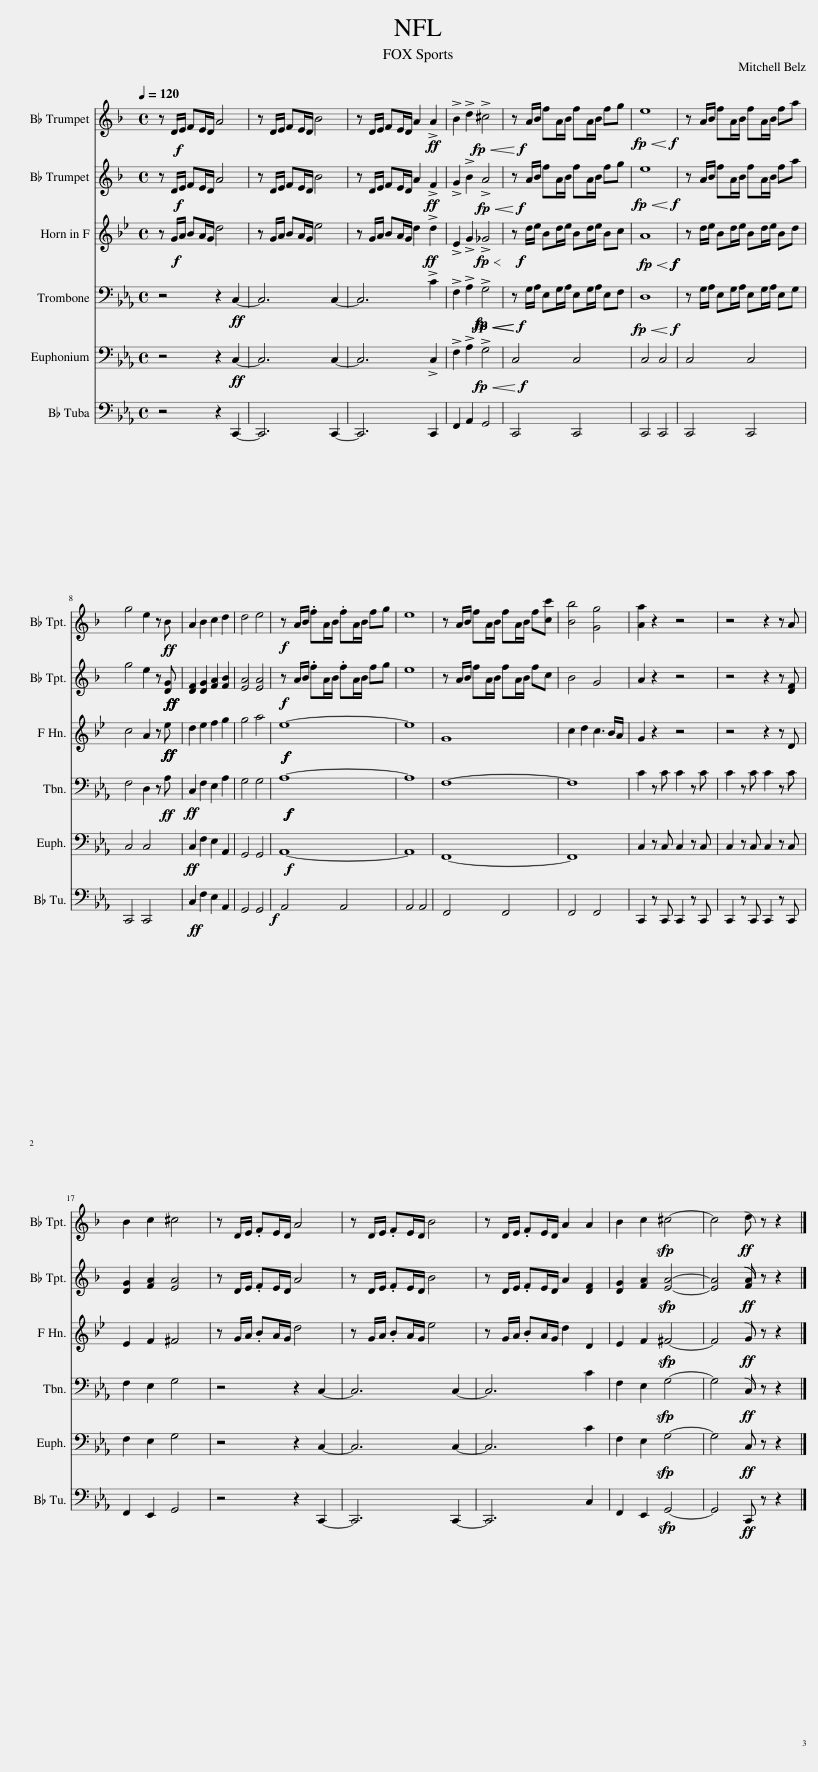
X:1
%%score 1 2 3 4 5 6
L:1/8
Q:1/4=120
M:4/4
I:linebreak $
K:Eb
V:1 treble transpose=-2
V:2 treble transpose=-2
V:3 treble transpose=-7
V:4 bass
V:5 bass
V:6 bass
V:1
[K:F] z!f! D/E/ FE/D/ A4 | z D/E/ FE/D/ B4 | z D/E/ FE/D/ A2!ff! !>!A2 | !>!B2 !>!d2!<(! !>!^c4!<)! |!f! z A/B/ fA/B/ fA/B/ fg | %5
!<(! e8!<)! |!f! z A/B/ fA/B/ fA/B/ fa |$ g4 e2 z!ff! B | A2 B2 c2 d2 | d4 e4 | %10
 z!f! A/B/ .fA/B/ .fA/B/ fg | e8 | z A/B/ fA/B/ fA/B/ f[cc'] | [Bb]4 [Gg]4 | [Aa]2 z2 z4 | %15
 z4 z2 z A |$ B2 c2 ^c4 | z D/E/ .FE/D/ A4 | z D/E/ .FE/D/ B4 | z D/E/ .FE/D/ A2 A2 | %20
 B2 c2 ^c4- | c4!ff! d z z2 |] %22
V:2
[K:F] z!f! D/E/ FE/D/ A4 | z D/E/ FE/D/ B4 | z D/E/ FE/D/ A2!ff! !>!F2 | !>!G2 !>!B2!<(! !>!A4!<)! |!f! z A/B/ fA/B/ fA/B/ fg | %5
!<(! e8!<)! |!f! z A/B/ fA/B/ fA/B/ fa |$ g4 e2 z!ff!!ff! [DG] | [DF]2 [DG]2 [FA]2 [FB]2 | [EA]4 [EA]4 | %10
 z!f! A/B/ .fA/B/ .fA/B/ fg | e8 | z A/B/ fA/B/ fA/B/ fc | B4 G4 | A2 z2 z4 | %15
 z4 z2 z [DF] |$ [DG]2 [FA]2 [EA]4 | z D/E/ .FE/D/ A4 | z D/E/ .FE/D/ B4 | z D/E/ .FE/D/ A2 [DF]2 | %20
 [DG]2 [FA]2 [EA]4- | [EA]4!ff! [FA] z z2 |] %22
V:3
[K:Bb] z!f! G/A/ BA/G/ d4 | z G/A/ BA/G/ e4 | z G/A/ BA/G/ d2!ff! !>!d2 | !>!E2 !>!G2!<(! !>!_G4!<)! | z!f! d/e/ Bd/e/ Bd/e/ Bc | %5
!<(! A8!<)! |!f!!f! z d/e/ Bd/e/ Bd/e/ Bd |$ c4 A2 z!ff!!ff! e | d2 e2 f2 g2 | g4 a4 | %10
!f!!f! e8- | e8 | G8 | c2 d2 c3 B/A/ | G2 z2 z4 | %15
 z4 z2 z D |$ E2 F2 ^F4 | z G/A/ .BA/G/ d4 | z G/A/ .BA/G/ e4 | z G/A/ .BA/G/ d2 D2 | %20
 E2 F2 ^F4- | F4!ff! G z z2 |] %22
V:4
 z4 z2!ff! C,2- | C,6 C,2- | C,6 !>!C2 | !>!F,2 !>!A,2!<(!!<(! !>!G,4!<)!!<)! |!f! z G,/A,/ E,G,/A,/ E,G,/A,/ E,F, | %5
!<(! D,8!<)! |!f! z G,/A,/ E,G,/A,/ E,G,/A,/ E,G, |$ F,4 D,2 z!ff! A, |!ff! C,2 F,2 E,2 A,2 | G,4 G,4 | %10
!f!!f! A,8- | A,8 | F,8- | F,8 | C2 z C C2 z C | %15
 C2 z C C2 z C |$ F,2 E,2 G,4 | z4 z2 C,2- | C,6 C,2- | C,6 C2 | %20
 F,2 E,2 G,4- | G,4!ff! C, z z2 |] %22
V:5
 z4 z2!ff! C,2- | C,6 C,2- | C,6 !>!C,2 | !>!F,2 !>!A,2!<(! !>!G,4!<)! |!f! C,4 C,4 | %5
 C,4 C,4 | C,4 C,4 |$ C,4 C,4 |!ff! C,2 F,2 E,2 A,,2 | G,,4 G,,4 | %10
!f! A,,8- | A,,8 | F,,8- | F,,8 | C,2 z C, C,2 z C, | %15
 C,2 z C, C,2 z C, |$ F,2 E,2 G,4 | z4 z2 C,2- | C,6 C,2- | C,6 C2 | %20
 F,2 E,2 G,4- | G,4!ff! C, z z2 |] %22
V:6
 z4 z2 C,,2- | C,,6 C,,2- | C,,6 C,,2 | F,,2 A,,2 G,,4 | C,,4 C,,4 | %5
 C,,4 C,,4 | C,,4 C,,4 |$ C,,4 C,,4 |!ff! C,2 F,2 E,2 A,,2 | G,,4 G,,4 | %10
!f! A,,4 A,,4 | A,,4 A,,4 | F,,4 F,,4 | F,,4 F,,4 | C,,2 z C,, C,,2 z C,, | %15
 C,,2 z C,, C,,2 z C,, |$ F,,2 E,,2 G,,4 | z4 z2 C,,2- | C,,6 C,,2- | C,,6 C,2 | %20
 F,,2 E,,2 G,,4- | G,,4!ff! C,, z z2 |] %22
